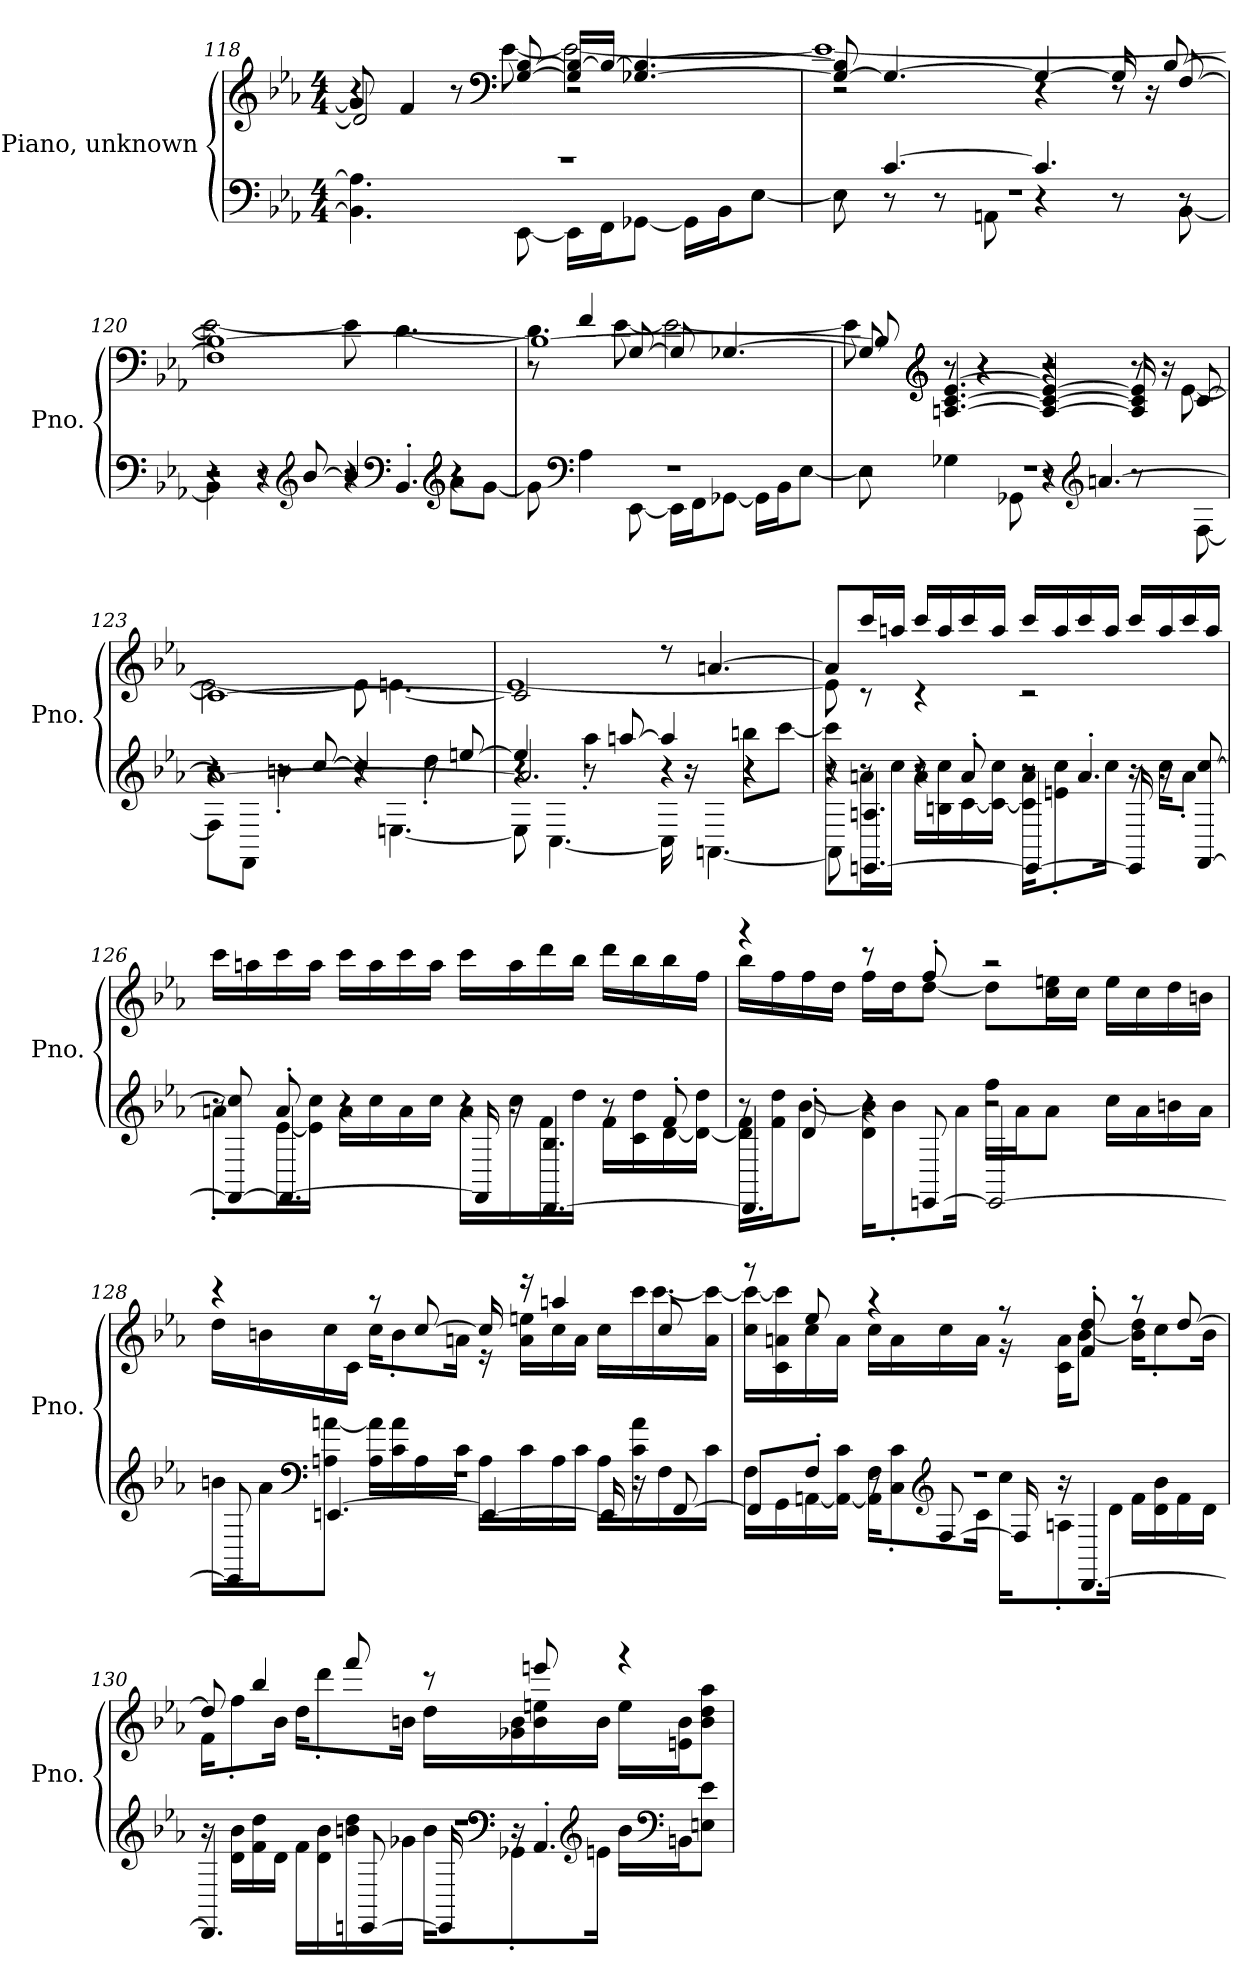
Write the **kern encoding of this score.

**kern	**kern
*part1	*part1
*staff2	*staff1
*I"Piano, unknown	*
*I'Pno.	*
!!LO:LB:g=z
*clefF4	*clefG2
*k[b-e-a-]	*k[b-e-a-]
*M4/4	*M4/4
=118	=118
*^	*^
*	*	*	*^
1r	4.BB-\] 4.A-\]	8g/]	4r	2d/]
.	.	4f/	.	.
.	.	.	8r	.
*	*	*clefF4	*	*
.	[8EE-\	[8G/ [8B-/	[8e-\	.
.	16EE-\LL]	16G/] 16B-/_LL	2e-\_	2r
.	16FF\J	16B-/JJ_	.	.
.	[8GG-X\J	[4.G-X/ 4.B-/_	.	.
.	16GG-\LL]	.	.	.
.	16BB-\J	.	.	.
.	[8E-\J	.	.	.
=119	=119	=119	=119	=119
*	*^	*	*	*
1r	8E-\]	8r	8G-/_ 8B-/]	1e-_	2r
.	8r	[4.c/	4.G-/_	.	.
.	8r	.	.	.	.
.	8AAn\	.	.	.	.
.	4r	4.c/]	4G-/_	.	4r
.	8r	.	16G-/]	.	8r
.	.	.	16r	.	.
.	[8BB-\	8r	[8F/	.	[8B-/
=120	=120	=120	=120	=120	=120
2r	4BB-\]	4r	1F]	2e-\_	1B-_
.	4r	8r	.	.	.
*clefG2	*	*	*	*	*
.	.	[8b-/	.	.	.
8r	4r	4b-/]	.	8e-\]	.
*clefF4	*	*	*	*	*
4.BB-'/	.	.	.	[4.d\	.
*clefG2	*	*	*	*	*
.	8a-\L	4r	.	.	.
.	[8g\J	.	.	.	.
*	*v	*v	*	*	*
!!LO:LB:g=z	!!	!!
=121	=121	=121	=121	=121
1r	8g\]	8r	4.d\]	1B-_
*clefF4	*	*	*	*
.	4A-\	4f/	.	.
.	[8EE-\	[8G/	[8e-\	.
.	16EE-\LL]	8G/]	2e-\_	.
.	16FF\J	.	.	.
.	[8GG-X\J	[4.G-X/	.	.
.	16GG-\LL]	.	.	.
.	16BB-\J	.	.	.
.	[8E-\J	.	.	.
=122	=122	=122	=122	=122
*	*^	*	*	*
1r	8E-\]	2r	8G-/]	8e-\]	8B-/]
*	*	*	*clefG2	*	*
.	4G-X\	.	[4.An/ [4.c/ [4.e-/	8r	8r
.	.	.	.	4r	4r
.	8GG-X\	.	.	.	.
.	4r	8r	4A/_ 4c/_ 4e-/_	4r	2r
*clefG2	*	*	*	*	*
.	.	[4.an/	.	.	.
.	8r	.	16A/] 16c/] 16e-/]	8r	.
.	.	.	16r	.	.
.	[8F\	.	[8c/	[8e-\	.
*	*	*	*	*v	*v
!!LO:LB:g=z
=123	=123	=123	=123	=123
*	*	*^	*	*
4r	8F\L]	1a_	2r	1c_	2e-\_
.	8FF\J	.	.	.	.
8r	4bn'\	.	.	.	.
[8cc/	.	.	.	.	.
4cc/]	4r	.	8r	.	8e-\]
.	.	.	[4.En\	.	[4.en\
8r	4dd'\	.	.	.	.
[8een/	.	.	.	.	.
=124	=124	=124	=124	=124	=124
4ee/]	4r	2.a/]	8E\]	2c/]	1e_
.	.	.	[4.C\	.	.
8r	4aa-'\	.	.	.	.
[8aan/	.	.	.	.	.
4aa/]	4r	.	16C\]	8r	.
.	.	.	16r	.	.
.	.	.	[4.AAn\	[4.an/	.
4r	8bbn\L	4r	.	.	.
.	[8ccc\J	.	.	.	.
!!LO:PB:g=z	!!
=125	=125	=125	=125	=125	=125
4r	8ccc\L]	8r	8AA\]	8a/L]	8e\]
.	16an\L	[4.EEn/ 4.An/	8r	16ccc/L	8r
.	16cc\JJ	.	.	16aan/JJ	.
8r	16a\LL	.	4r	16ccc/LL	4r
.	16Bn\ 16cc\	.	.	16aa/	.
8a'/	[16c\	.	.	16ccc/	.
.	16c\_ 16cc\JJ	.	.	16aa/JJ	.
8r	16c\] 16a\KL	4EE/_	2r	16ccc/LL	2r
.	8en\' 8cc\'	.	.	16aa/	.
4.a'/	.	.	.	16ccc/	.
.	16cc\Jk	.	.	16aa/JJ	.
.	16r	16EE/]	.	16ccc/LL	.
.	16cc\KL	16r	.	16aa/	.
.	8a'\J	[8FF/ [8cc/	.	16ccc/	.
.	.	.	.	16aa/JJ	.
*	*	*v	*v	*	*
*	*	*	*v	*v
!!LO:LB:g=z
=126	=126	=126	=126
8r	8an'\L	8FF/_ 8cc/]	16ccc\LL
.	.	.	16aan\
8a'/	[16e-\L	4.FF/_	16ccc\
.	16e-\] 16cc\JJ	.	16aa\JJ
4r	16a\LL	.	16ccc\LL
.	16cc\	.	16aa\
.	16a\	.	16ccc\
.	16cc\JJ	.	16aa\JJ
4r	16a\LL	16FF/]	16ccc\LL
.	16cc\	16r	16aa\
.	16f\	[4.DD/ 4.B-/	16ddd\
.	16dd\JJ	.	16bb-\JJ
8r	16f\LL	.	16ddd\LL
.	16c\ 16dd\	.	16bb-\
8f'/	[16d\	.	16bb-\
.	16d\_ 16dd\JJ	.	16ff\JJ
!!LO:LB:g=z
=127	=127	=127	=127
*	*	*	*^
8r	16d\] 16f\LL	4.DD/]	4r	16bb-\LL
.	16f\ 16dd\J	.	.	16ff\
8d'/	[8b-\J	.	.	16ff\
.	.	.	.	16dd\JJ
4r	16d\ 16b-\]KL	.	8r	16ff\LL
.	8b-'\	.	.	16dd\J
.	.	[8EEn/	8ff'/	[8dd\J
.	16a-\Jk	.	.	.
2r	16ff\LL	2EE/_	2r	8dd\L]
.	16a-\J	.	.	.
.	8a-\J	.	.	16cc\ 16een\L
.	.	.	.	16cc\JJ
.	16cc\LL	.	.	16ee\LL
.	16a-\	.	.	16cc\
.	16bn\	.	.	16dd\
.	16a-\JJ	.	.	16bn\JJ
!!LO:LB:g=z	!!
=128	=128	=128	=128	=128
1r	16bn\LL	8EE/]	4r	16dd\LL
.	16a-\J	.	.	16bn\
*clefF4	*	*	*	*
.	8An\ [8an\J	[4.EEn/	.	16cc\
.	.	.	.	16c\JJ
.	16A\ 16a\]LL	.	8r	16cc\KL
.	16c\ 16a\	.	.	8b'\
.	16A\	.	[8cc/	.
.	16c\JJ	.	.	16an\Jk
.	16A\LL	4EE/_	16cc/]	16r
.	16c\	.	16r	16a\ 16een\LL
.	16A\	.	4aan/	16cc\
.	16c\JJ	.	.	16a\JJ
.	16A\LL	16EE/]	.	16cc\LL
.	16c\ 16a\	16r	.	16ccc\
.	16F\	[8FF/	8cc'/	[16ccc\
.	16c\JJ	.	.	16a\ 16ccc\_JJ
!!LO:LB:g=z	!!
=129	=129	=129	=129	=129
1r	16F\LL	8FF/L]	8r	16cc\ 16ccc\_LL
.	16GG\	.	.	16c\ 16an\ 16ccc\]
.	[16AAn\	8F'/J	8ee-/	16cc\
.	16AA\_ 16c\JJ	.	.	16a\JJ
.	16AA\] 16F\KL	8r	4r	16cc\LL
.	8C\' 8c\'	.	.	16a\
*clefG2	*	*	*	*
.	.	[8F/	.	16cc\
.	16c\Jk	.	.	16a\JJ
.	16cc\KL	16F/]	8r	16r
.	8An'\	16r	.	16c\ 16a\KL
.	.	[4.DD/	8f/' 8dd/'	[8b-\J
.	16d\Jk	.	.	.
.	16f\LL	.	8r	16b-\] 16dd\KL
.	16d\ 16b-\	.	.	8cc'\
.	16f\	.	[8dd/	.
.	16d\JJ	.	.	16b-\Jk
!!LO:LB:g=z	!!
=130	=130	=130	=130	=130
1r	16r	4.DD/]	8dd/]	16f\KL
.	16d\ 16b-\LL	.	.	8ff'\
.	16f\ 16dd\	.	4bb-/	.
.	16d\JJ	.	.	16b-\Jk
.	16f\LL	.	.	16dd\KL
.	16d\ 16b-\	.	.	8ddd'\
.	16bn\ 16dd\	[8EEn/	8fff/	.
.	16g-X\JJ	.	.	16bn\Jk
.	16b\KL	16EE/]	8r	16dd\LL
*clefF4	*	*	*	*
.	8GG-X'\	16r	.	16g-X\ 16b\
.	.	4.AA-'/	8eeen/	16b\ 16een\
*clefG2	*	*	*	*
.	16en\Jk	.	.	16b\JJ
.	16b\LL	.	4r	16ee\LL
*clefF4	*	*	*	*
.	16BBn\J	.	.	16en\ 16b\J
.	8En\ 8e\J	.	.	8b\ 8dd\ 8aa-\J
*v	*v	*v	*	*
*	*v	*v
=	=
*-	*-
